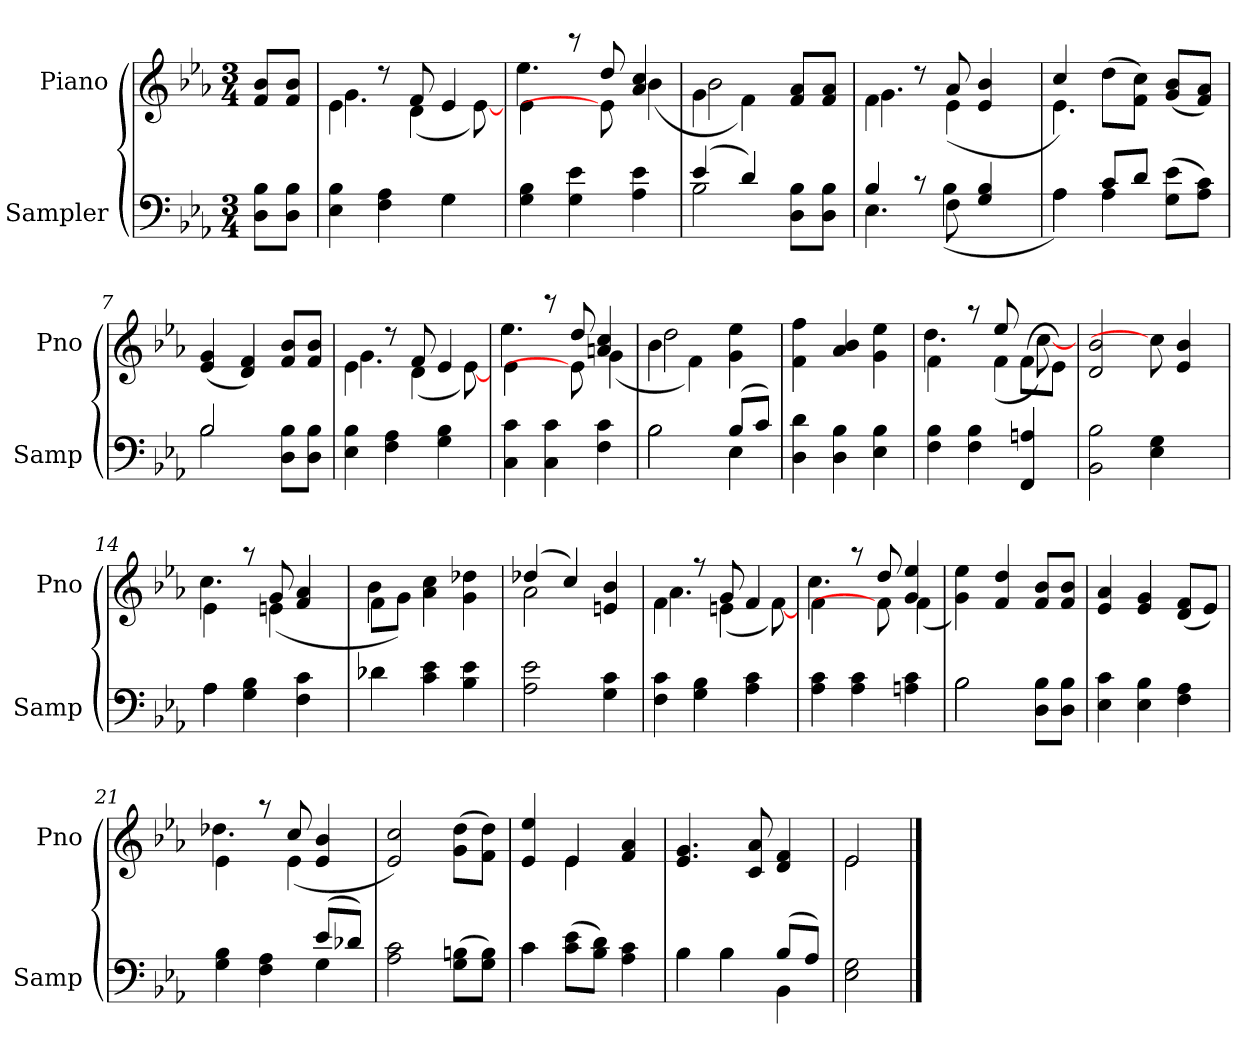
**kern	**kern
*part2	*part1
*staff2	*staff1
*I"Sampler	*I"Piano
*I'Samp	*I'Pno
*clefF4	*clefG2
*k[b-e-a-]	*k[b-e-a-]
*E-:	*E-:
*M3/4	*M3/4
=1	=1
8D\ 8B-\L	8f/ 8b-/L
8D\ 8B-\J	8f/ 8b-/J
=2	=2
*^	*^
4E- 4B-	2ryy	4e-\	4.g
4F 4A-	.	8r	.
.	.	8f/	(4d
4G\	4G	4e-/	.
.	.	.	[8e-)
*v	*v	*	*
=3	=3	=3
4G 4B-	4e-\	4.ee-
4G 4e-	8r	.
.	8dd/	8e-]
4A- 4e-	4a- 4cc	(4b-
=4	=4	=4
*^	*	*
(4e-/	2B-	4g\	2b-
4d/)	.	4f\)	.
8D\ 8B-\L	4ryy	8f/ 8a-/L	4ryy
8D\ 8B-\J	.	8f/ 8a-/J	.
=5	=5	=5	=5
4B-/	4.E-	4f\	4.g
8r	.	8r	.
8F\	(4B-	8a-/	(4e-
4G 4B-	.	4e- 4b-	.
.	8ryy	.	8ryy
=6	=6	=6	=6
4A-\)	4A-	4cc/)	4.e-
8c/L	4A-	(8dd\L	.
8d/J	.	8f\ 8cc\J)	4.ryy
(8G\ 8e-\L	4ryy	(8g/ 8b-/L	.
8A-\ 8c\J)	.	8f/ 8a-/J)	.
*	*	*v	*v
=7	=7	=7
2B-/	2B-	(4e- 4g
.	.	4d 4f)
8D\ 8B-\L	4ryy	8f/ 8b-/L
8D\ 8B-\J	.	8f/ 8b-/J
*v	*v	*
=8	=8
*	*^
4E- 4B-	4e-\	4.g
4F 4A-	8r	.
.	8f/	(4d
4G 4B-	4e-/	.
.	.	[8e-)
=9	=9	=9
4C 4c	4e-\	4.ee-
4C 4c	8r	.
.	8dd/	8e-]
4F 4c	4an 4cc	(4g
=10	=10	=10
*^	*	*
2B-\	2B-	4b-\	2dd
.	.	4f\)	.
(8B-/L	4E-	4g 4ee-	4ryy
8c/J)	.	.	.
*v	*v	*	*
*	*v	*v
=11	=11
4D 4d	4f 4ff
4D 4B-	4a- 4b-
4E- 4B-	4g 4ee-
=12	=12
*	*^
4F 4B-	4f\	4.dd
4F 4B-	8r	.
.	8ee-/	(4f
4FF 4An	(8f\L	.
.	8e-\J)	[8cc)
*	*v	*v
=13	=13
2BB- 2B-	2d 2b-
4E- 4G	8cc]
.	4e- 4b-
8ryy	.
=14	=14
*^	*^
4A-\	4A-	4e-\	4.cc
4G 4B-	2ryy	8r	.
.	.	8g/	(4en
4F 4c	.	4f 4a-	.
.	.	.	8ryy
=15	=15	=15	=15
4d-X\	4d-X	8f\L	4b-
.	.	8g\J)	.
4c 4e-	2ryy	4a- 4cc	2ryy
4B- 4e-	.	4g 4dd-X	.
*v	*v	*	*
=16	=16	=16
2A- 2e-	(4dd-X/	2a-
.	4cc/)	.
4G 4c	4en 4b-	4ryy
=17	=17	=17
4F 4c	4f\	4.a-
4G 4B-	8r	.
.	8g/	(4en
4A- 4c	4f/	.
.	.	[8f)
=18	=18	=18
4A- 4c	4f\	4.cc
4A- 4c	8r	.
.	8dd/	8f]
4An 4c	4g 4ee-	(4f
*	*v	*v
=19	=19
*^	*
2B-\	2B-	4g 4ee-)
.	.	4f 4dd
8D\ 8B-\L	4ryy	8f/ 8b-/L
8D\ 8B-\J	.	8f/ 8b-/J
*v	*v	*
=20	=20
4E- 4c	4e-/ 4a-/
4E- 4B-	4e-/ 4g/
4F 4A-	(8d/ 8f/L
.	8e-/J)
=21	=21
*^	*^
4G 4B-	2ryy	4e-\	4.dd-X
4F 4A-	.	8r	.
.	.	8cc/	(4e-
(8e-/L	4G	4e- 4b-	.
8d-X/J)	.	.	8ryy
*v	*v	*	*
*	*v	*v
=22	=22
2A- 2c	2e- 2cc)
(8G\ 8Bn\L	(8g\ 8dd\L
8G\ 8B\J)	8f\ 8dd\J)
=23	=23
*^	*^
4c\	4c	4e- 4ee-	4ryy
(8c\ 8e-\L	2ryy	4e-/	4e-
8B-\ 8d\J)	.	.	.
4A- 4c	.	4f 4a-	4ryy
*	*	*v	*v
=24	=24	=24
4B-\	4B-	4.e- 4.g
4B-\	4B-	.
.	.	8c 8a-
(8B-/L	4BB-	4d 4f
8A-/J)	.	.
*v	*v	*
=25	=25
*	*^
2E- 2G	2e-/	2e-
*	*v	*v
==	==
*-	*-
